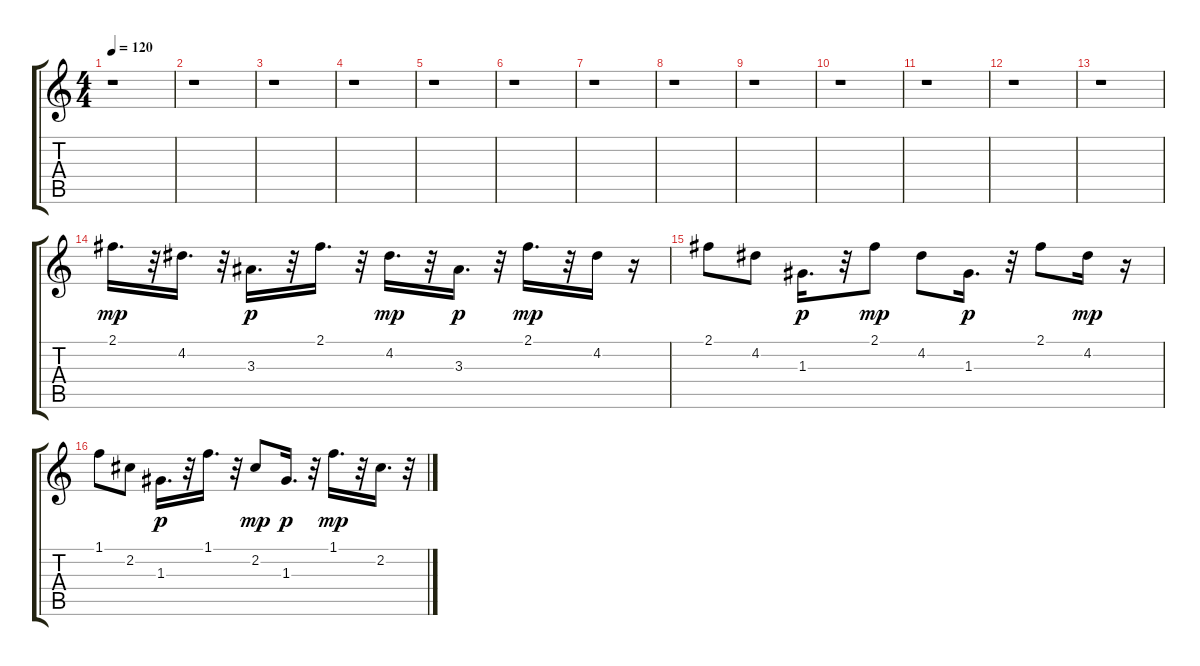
\track "" {instrument distortionguitar}
\staff {score tabs}
\tuning (E4 B3 G3 D3 A2 E2) {hide}
\ts (4 4)
\tempo 120
\clef g2
\ks c
r.1{dy mp} |
r.1 |
r.1 |
r.1 |
r.1 |
r.1 |
r.1 |
r.1 |
r.1 |
r.1 |
r.1 |
r.1 |
r.1 |
2.1.16{d} r.32 4.2.16{d} r.32 3.3.16{d dy p} r.32 2.1.16{d} r.32 4.2.16{d dy mp} r.32 3.3.16{d dy p} r.32 2.1.16{d dy mp} r.32 4.2.16 r.16 |
2.1.8 4.2.8 1.3.16{d dy p} r.32 2.1.8{dy mp} 4.2.8 1.3.16{d dy p} r.32 2.1.8 4.2.16{dy mp} r.16 |
1.1.8 2.2.8 1.3.16{d dy p} r.32 1.1.16{d} r.32 2.2.8{dy mp} 1.3.16{d dy p} r.32 1.1.16{d dy mp} r.32 2.2.16{d} r.32
